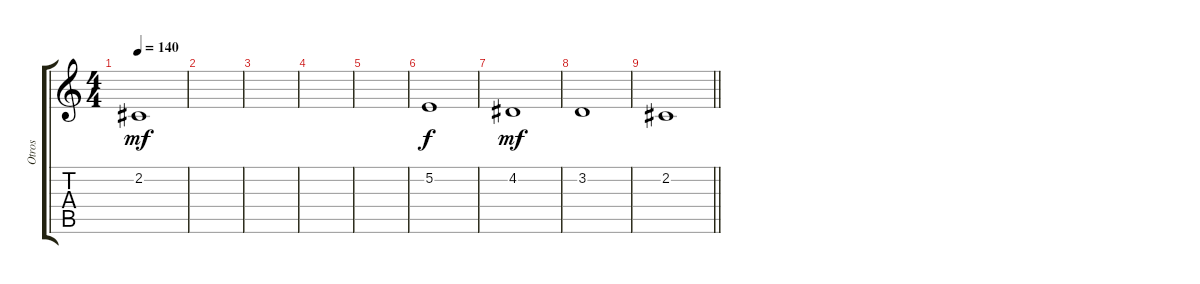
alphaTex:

\track ("Otros" "Otros") {instrument pad7halo}
\staff {score tabs}
\tuning (E4 B3 G3 D3 A2 E2) {hide}
\ts (4 4)
\tempo 140
\clef g2
\ks c
2.2.1{dy mf} |
|
|
|
|
5.2.1{dy f} |
4.2.1{dy mf} |
3.2.1 |
\barLineRight lightlight
2.2.1
